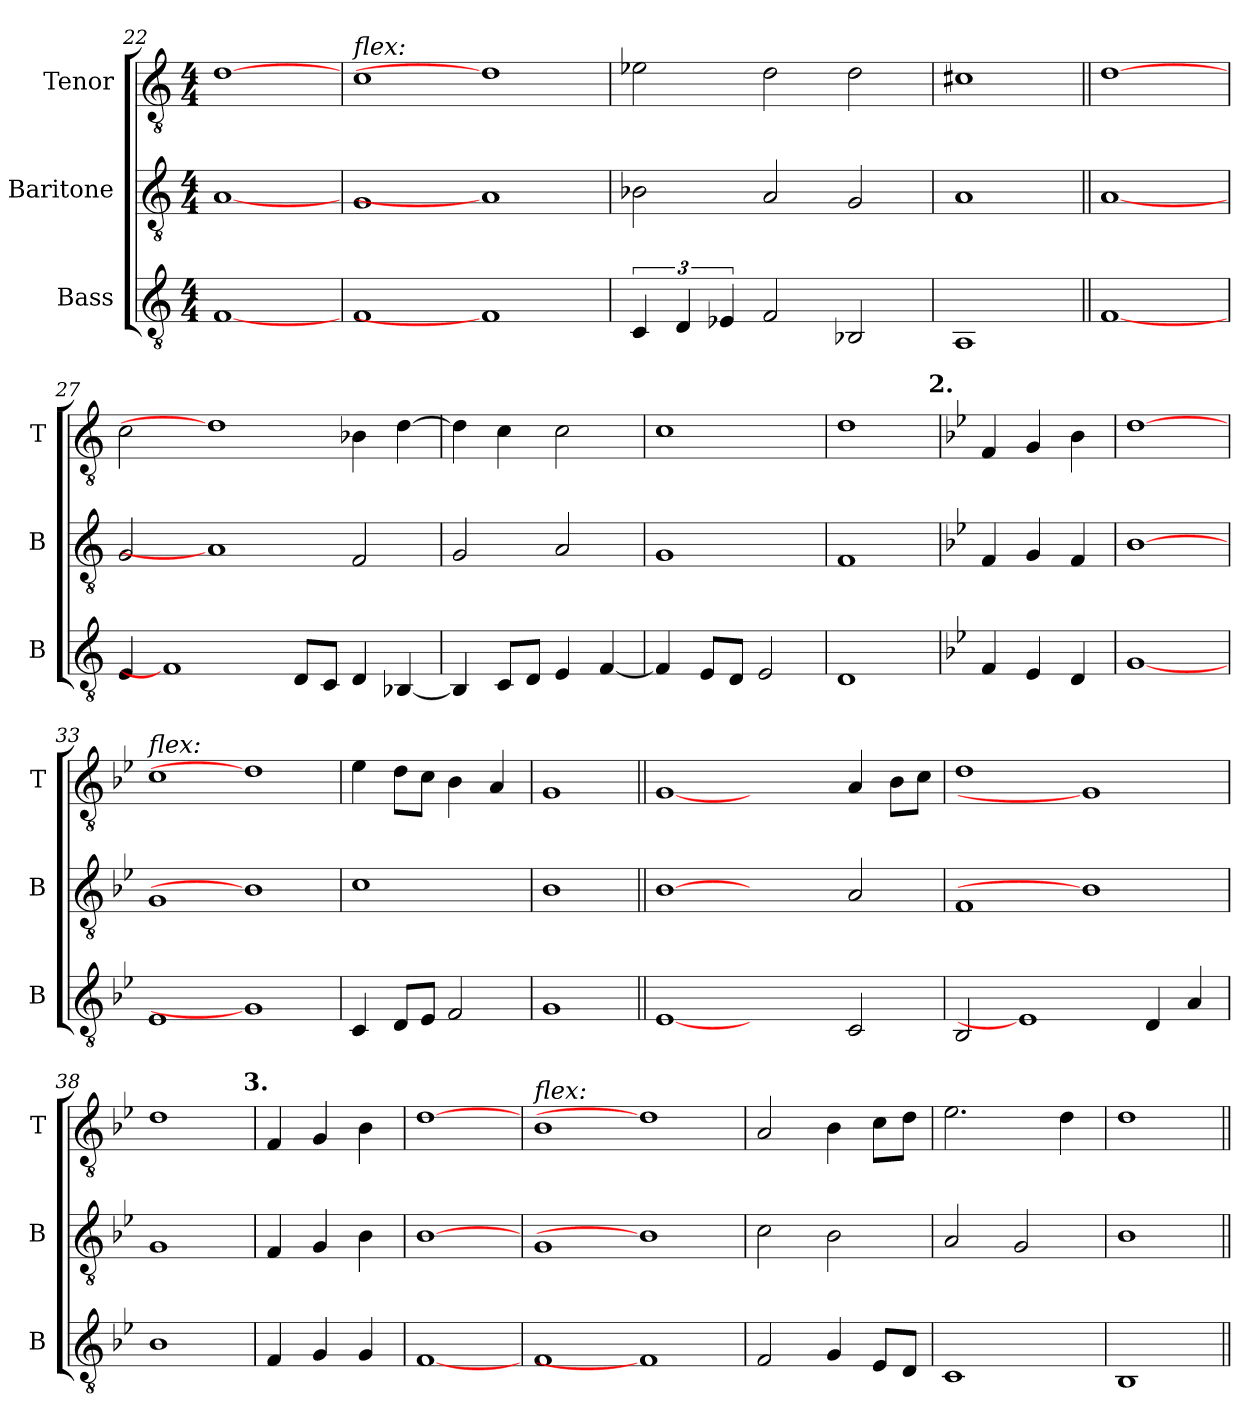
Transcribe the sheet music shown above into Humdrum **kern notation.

**kern	**kern	**kern
*part3	*part2	*part1
*staff3	*staff2	*staff1
*I"Bass	*I"Baritone	*I"Tenor
*I'B	*I'B	*I'T
*clefGv2	*clefGv2	*clefGv2
*k[]	*k[]	*k[]
*C:	*C:	*C:
*M4/4	*M4/4	*M4/4
=22X2	=22X2	=22X2
[1F	[1A	[1d
=23	=23	=23
!	!	!LO:TX:a:i:t=flex&colon;
1F	1G	1c
1F]	1A]	1d]
=24	=24	=24
6C/	2B-X\	2e-X\
6D/	.	.
6E-X/	.	.
2F/	2A/	2d\
2BB-X/	2G/	2d\
=25	=25	=25
1AA	1A	1c#X
=26||	=26||	=26||
[1F	[1A	[1d
=27	=27	=27
4E/	2G/	2c\
1F]	.	.
.	1A]	1d]
8D/L	.	.
8C/J	.	.
4D/	2F/	4B-X\
[4BB-X/	.	[4d\
=28	=28	=28
4BB-/]	2G/	4d\]
8C/L	.	4c\
8D/J	.	.
4E/	2A/	2c\
[4F/	.	.
=29	=29	=29
4F/]	1G	1c
8E/L	.	.
8D/J	.	.
2E/	.	.
=30	=30	=30
1D	1F	1d
!!LO:LB:g=z
!!LO:REH:place=s1:a:B:enc=none:fs=10.2:t=2.
=31!	=31!	=31!
*k[b-e-]	*k[b-e-]	*k[b-e-]
*B-:	*B-:	*B-:
!LO:N:head=solid	!LO:N:head=solid	!LO:N:head=solid
4F/	4F/	4F/
!LO:N:head=solid	!LO:N:head=solid	!LO:N:head=solid
4E-/	4G/	4G/
!LO:N:head=solid	!LO:N:head=solid	!LO:N:head=solid
4D/	4F/	4B-\
=32	=32	=32
[1G	[1B-	[1d
=33	=33	=33
!	!	!LO:TX:a:i:t=flex&colon;
1E-	1G	1c
1G]	1B-]	1d]
=34	=34	=34
4C/	1c	4e-\
8D/L	.	8d\L
8E-/J	.	8c\J
2F/	.	4B-\
.	.	4A/
=35	=35	=35
1G	1B-	1G
=36||	=36||	=36||
[1E-	[1B-	[1G
1ryy	1ryy	1ryy
2C/	2A/	4A/
.	.	8B-\L
.	.	8c\J
=37	=37	=37
2BB-/	1F	1d
1E-]	.	.
.	1B-]	1G]
4D/	.	.
4A/	.	.
=38	=38	=38
1B-	1G	1d
!!LO:LB:g=z
!!LO:REH:place=s1:a:B:enc=none:fs=10.2:t=3.
=39!	=39!	=39!
!LO:N:head=solid	!LO:N:head=solid	!LO:N:head=solid
4F/	4F/	4F/
!LO:N:head=solid	!LO:N:head=solid	!LO:N:head=solid
4G/	4G/	4G/
!LO:N:head=solid	!LO:N:head=solid	!LO:N:head=solid
4G/	4B-\	4B-\
=40	=40	=40
[1F	[1B-	[1d
=41	=41	=41
!	!	!LO:TX:a:i:t=flex&colon;
1F	1G	1B-
1F]	1B-]	1d]
=42	=42	=42
2F/	2c\	2A/
4G/	2B-\	4B-\
8E-/L	.	8c\L
8D/J	.	8d\J
=43	=43	=43
1C	2A/	2.e-\
.	2G/	.
.	.	4d\
=44	=44	=44
1BB-	1B-	1d
=||	=||	=||
*-	*-	*-
